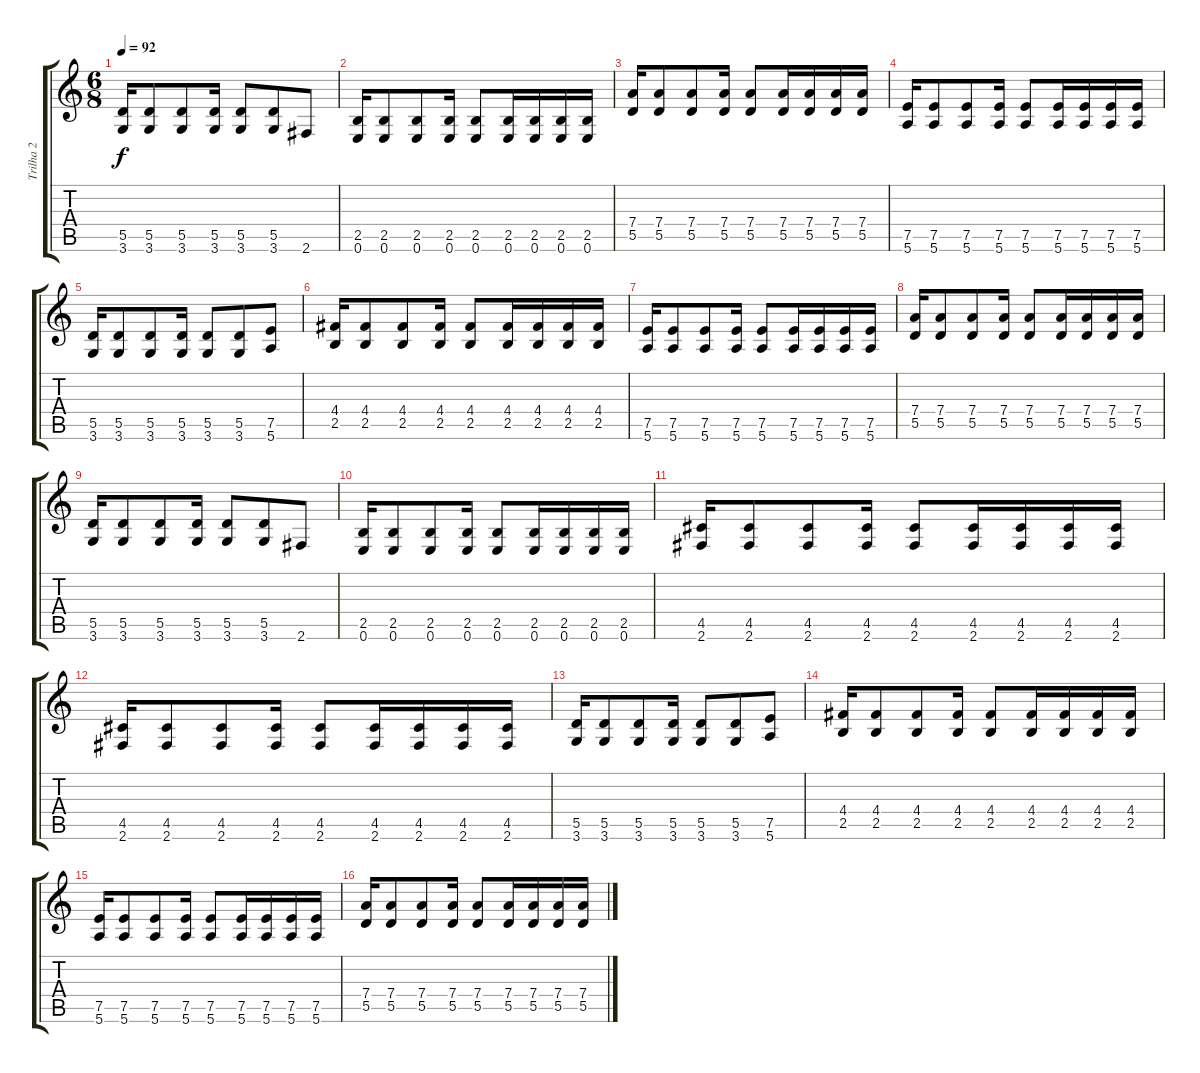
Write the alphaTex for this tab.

\track ("Trilha 2" "Trilha 2") {instrument distortionguitar}
\staff {score tabs}
\tuning (E4 B3 G3 D3 A2 E2) {hide}
\ts (6 8)
\tempo 92
\clef g2
\ks c
(5.5 3.6).16{dy f} (5.5 3.6).8 (5.5 3.6).8 (5.5 3.6).16 (5.5 3.6).8 (5.5 3.6).8 2.6.8 |
(2.5 0.6).16 (2.5 0.6).8 (2.5 0.6).8 (2.5 0.6).16 (2.5 0.6).8 (2.5 0.6).16 (2.5 0.6).16 (2.5 0.6).16 (2.5 0.6).16 |
(7.4 5.5).16 (7.4 5.5).8 (7.4 5.5).8 (7.4 5.5).16 (7.4 5.5).8 (7.4 5.5).16 (7.4 5.5).16 (7.4 5.5).16 (7.4 5.5).16 |
(7.5 5.6).16 (7.5 5.6).8 (7.5 5.6).8 (7.5 5.6).16 (7.5 5.6).8 (7.5 5.6).16 (7.5 5.6).16 (7.5 5.6).16 (7.5 5.6).16 |
(5.5 3.6).16 (5.5 3.6).8 (5.5 3.6).8 (5.5 3.6).16 (5.5 3.6).8 (5.5 3.6).8 (7.5 5.6).8 |
(4.4 2.5).16 (4.4 2.5).8 (4.4 2.5).8 (4.4 2.5).16 (4.4 2.5).8 (4.4 2.5).16 (4.4 2.5).16 (4.4 2.5).16 (4.4 2.5).16 |
(7.5 5.6).16 (7.5 5.6).8 (7.5 5.6).8 (7.5 5.6).16 (7.5 5.6).8 (7.5 5.6).16 (7.5 5.6).16 (7.5 5.6).16 (7.5 5.6).16 |
(7.4 5.5).16 (7.4 5.5).8 (7.4 5.5).8 (7.4 5.5).16 (7.4 5.5).8 (7.4 5.5).16 (7.4 5.5).16 (7.4 5.5).16 (7.4 5.5).16 |
(5.5 3.6).16 (5.5 3.6).8 (5.5 3.6).8 (5.5 3.6).16 (5.5 3.6).8 (5.5 3.6).8 2.6.8 |
(2.5 0.6).16 (2.5 0.6).8 (2.5 0.6).8 (2.5 0.6).16 (2.5 0.6).8 (2.5 0.6).16 (2.5 0.6).16 (2.5 0.6).16 (2.5 0.6).16 |
(4.5 2.6).16 (4.5 2.6).8 (4.5 2.6).8 (4.5 2.6).16 (4.5 2.6).8 (4.5 2.6).16 (4.5 2.6).16 (4.5 2.6).16 (4.5 2.6).16 |
(4.5 2.6).16 (4.5 2.6).8 (4.5 2.6).8 (4.5 2.6).16 (4.5 2.6).8 (4.5 2.6).16 (4.5 2.6).16 (4.5 2.6).16 (4.5 2.6).16 |
(5.5 3.6).16 (5.5 3.6).8 (5.5 3.6).8 (5.5 3.6).16 (5.5 3.6).8 (5.5 3.6).8 (7.5 5.6).8 |
(4.4 2.5).16 (4.4 2.5).8 (4.4 2.5).8 (4.4 2.5).16 (4.4 2.5).8 (4.4 2.5).16 (4.4 2.5).16 (4.4 2.5).16 (4.4 2.5).16 |
(7.5 5.6).16 (7.5 5.6).8 (7.5 5.6).8 (7.5 5.6).16 (7.5 5.6).8 (7.5 5.6).16 (7.5 5.6).16 (7.5 5.6).16 (7.5 5.6).16 |
(7.4 5.5).16 (7.4 5.5).8 (7.4 5.5).8 (7.4 5.5).16 (7.4 5.5).8 (7.4 5.5).16 (7.4 5.5).16 (7.4 5.5).16 (7.4 5.5).16
